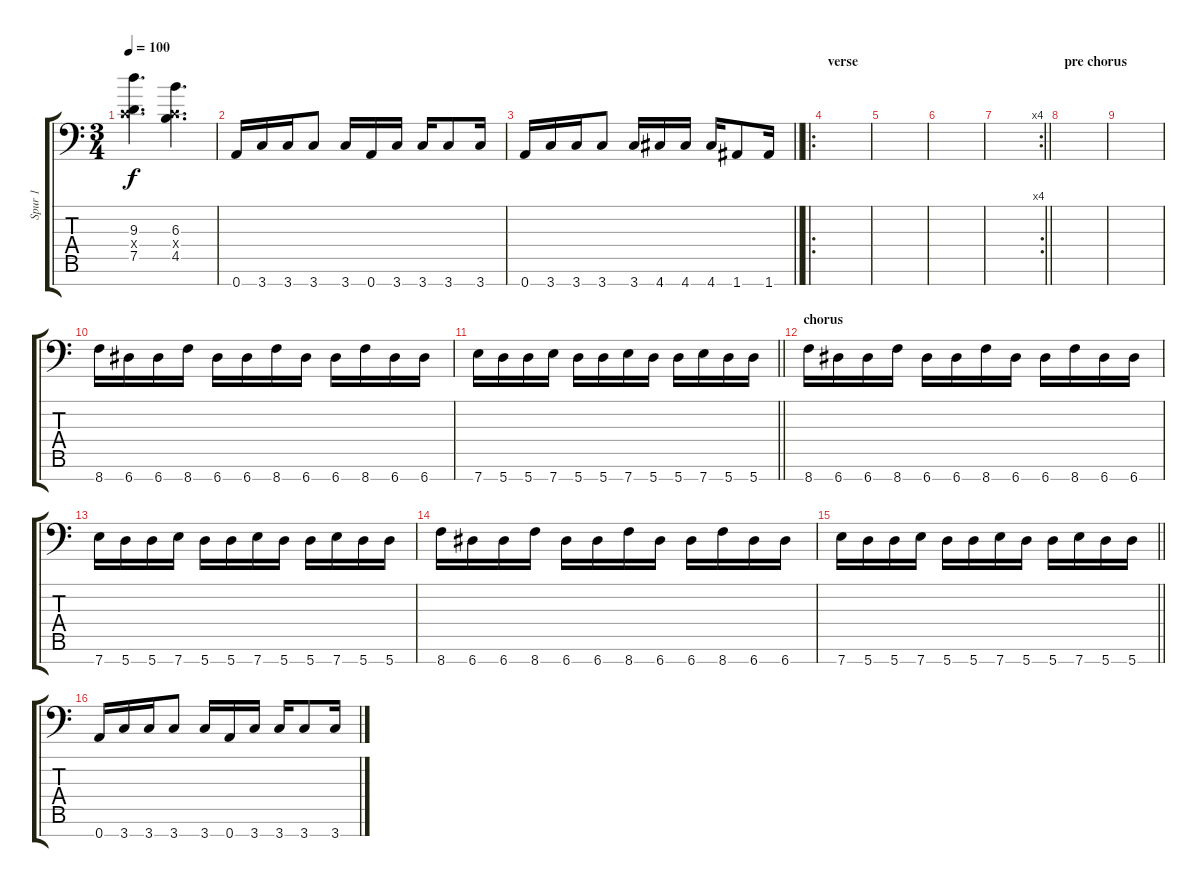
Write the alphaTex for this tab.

\track ("Spur 1" "Spur 1") {instrument distortionguitar}
\staff {score tabs}
\tuning (D4 A3 F3 C3 G2 D2 A1) {hide}
\ts (3 4)
\tempo 100
\clef f4
\ks c
(9.3 0.4{x} 7.5).4{d dy f} (6.3 0.4{x} 4.5).4{d} |
0.7.16 3.7.16 3.7.16 3.7.8 3.7.16 0.7.16 3.7.16 3.7.16 3.7.8 3.7.16 |
\barLineRight lightlight
0.7.16 3.7.16 3.7.16 3.7.8 3.7.16 4.7.16 4.7.16 4.7.16 1.7.8 1.7.16 |
\ro
\section ("" "verse")
|
|
|
\rc 4
\barLineRight lightlight
|
\section ("" "pre chorus")
|
|
8.7.16 6.7.16 6.7.16 8.7.16 6.7.16 6.7.16 8.7.16 6.7.16 6.7.16 8.7.16 6.7.16 6.7.16 |
\barLineRight lightlight
7.7.16 5.7.16 5.7.16 7.7.16 5.7.16 5.7.16 7.7.16 5.7.16 5.7.16 7.7.16 5.7.16 5.7.16 |
\section ("" "chorus")
8.7.16 6.7.16 6.7.16 8.7.16 6.7.16 6.7.16 8.7.16 6.7.16 6.7.16 8.7.16 6.7.16 6.7.16 |
7.7.16 5.7.16 5.7.16 7.7.16 5.7.16 5.7.16 7.7.16 5.7.16 5.7.16 7.7.16 5.7.16 5.7.16 |
8.7.16 6.7.16 6.7.16 8.7.16 6.7.16 6.7.16 8.7.16 6.7.16 6.7.16 8.7.16 6.7.16 6.7.16 |
\barLineRight lightlight
7.7.16 5.7.16 5.7.16 7.7.16 5.7.16 5.7.16 7.7.16 5.7.16 5.7.16 7.7.16 5.7.16 5.7.16 |
0.7.16 3.7.16 3.7.16 3.7.8 3.7.16 0.7.16 3.7.16 3.7.16 3.7.8 3.7.16
